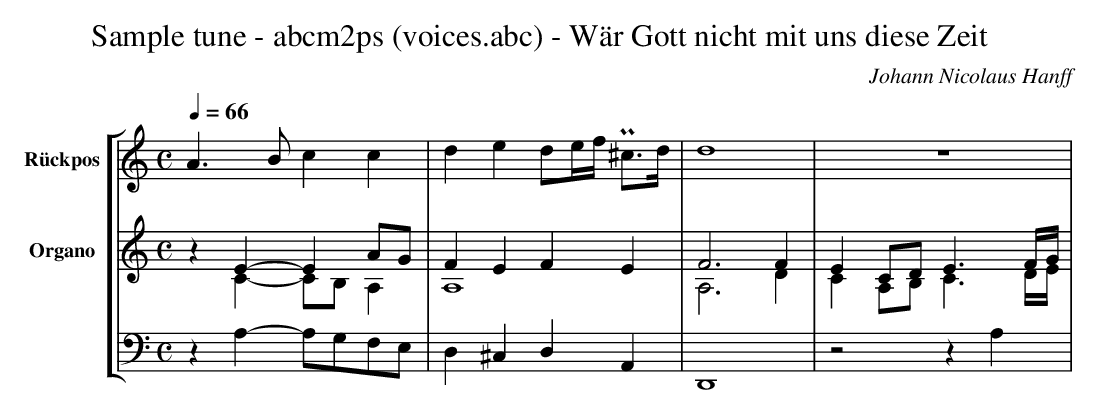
X:1
T:Sample tune - abcm2ps (voices.abc) - Wär Gott nicht mit uns diese Zeit
C:Johann Nicolaus Hanff
L:1/8
M:C
Q:1/4=66
V:1 nm="Rückpos"
V:2 nm="Organo"
K:C
%%staves [1 (2 3) 4]
V:1
A3B    c2c2    |d2e2    de/f/P ^c3/d/|d8    |z8		  |
V:2
z2E2-  E2AG    |F2E2    F2E2	     |F6  F2|E2CD   E3F/G/|
V:3
z2C2-  CB,A,2  |A,8		     |A,6 D2|C2A,B, C3D/E/|
V:4
z2A,2- A,G,F,E,|D,2^C,2 D,2A,,2      |D,,8  |z4	    z2A,2 |
